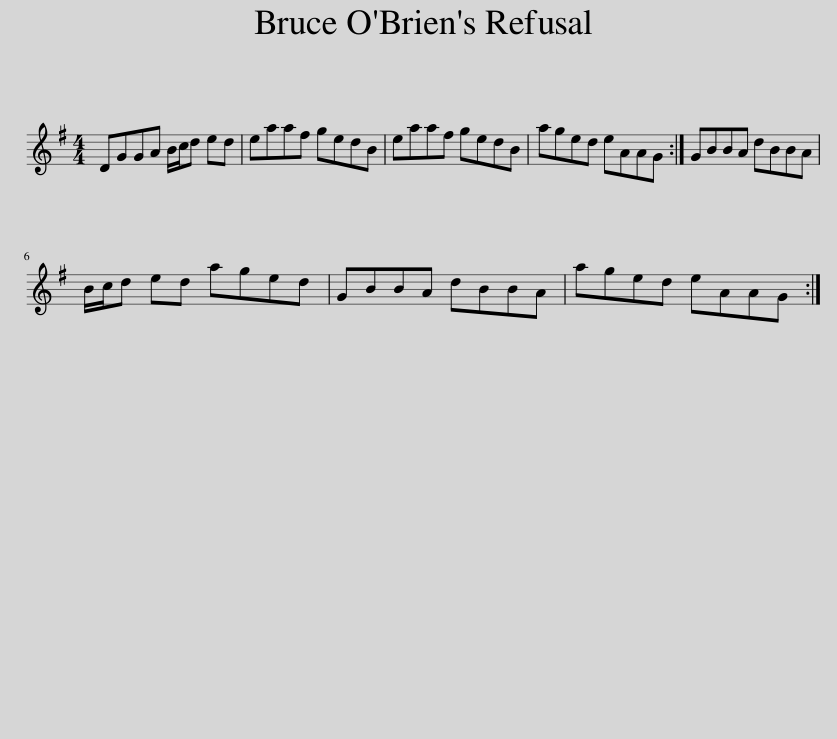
X:1
L:1/8
M:4/4
I:linebreak $
K:G
V:1 treble
V:1
 DGGA B/c/d ed | eaaf gedB | eaaf gedB | aged eAAG :| GBBA dBBA |$ %5
 B/c/d ed aged | GBBA dBBA | aged eAAG :| %8
